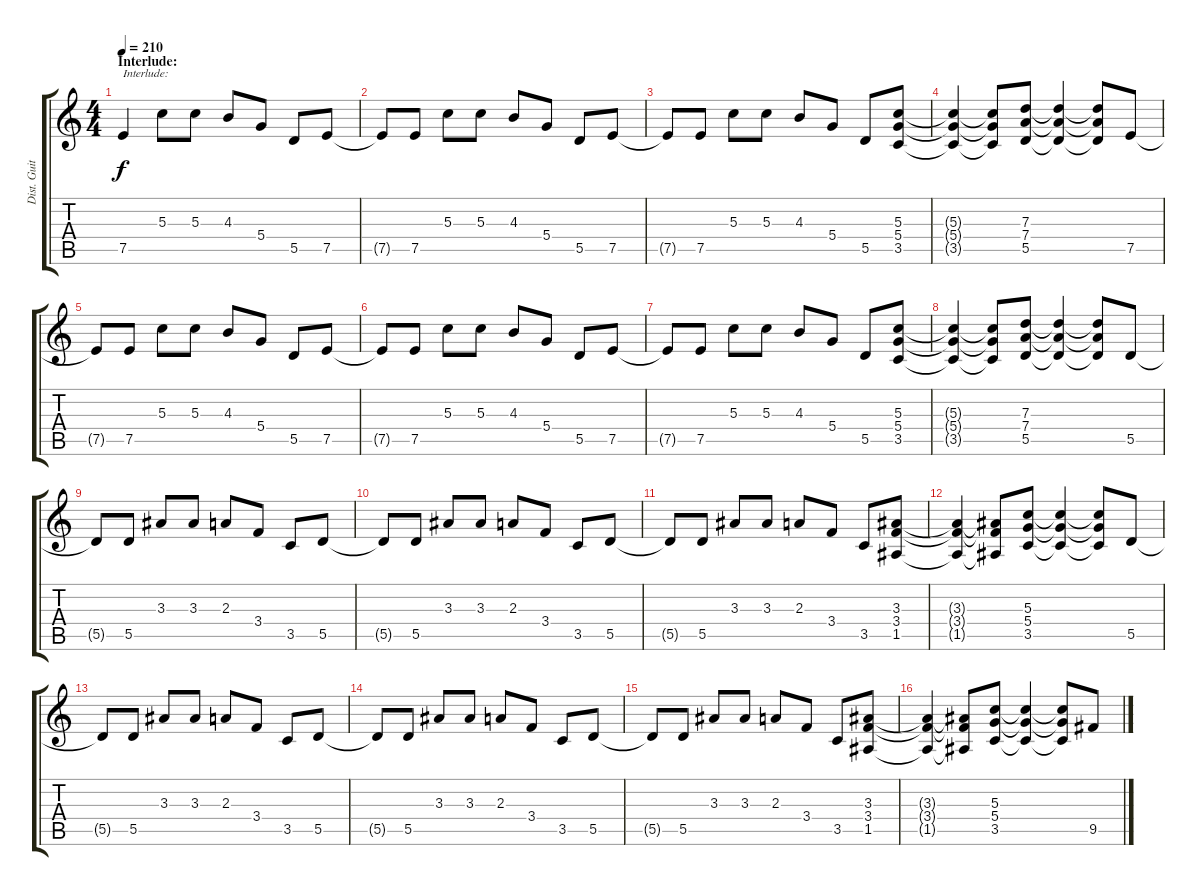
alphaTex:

\track ("Dist. Guitar 1" "Dist. Guit") {instrument distortionguitar}
\staff {score tabs}
\tuning (E4 B3 G3 D3 A2 E2) {hide}
\ts (4 4)
\section ("" "Interlude:")
\tempo 210
\clef g2
\ks c
7.5.4{txt "Interlude:" dy f} 5.3.8 5.3.8 4.3.8 5.4.8 5.5.8 7.5.8 |
7.5{t}.8 7.5.8 5.3.8 5.3.8 4.3.8 5.4.8 5.5.8 7.5.8 |
7.5{t}.8 7.5.8 5.3.8 5.3.8 4.3.8 5.4.8 5.5.8 (5.3 5.4 3.5).8 |
(5.3{t} 5.4{t} 3.5{t}).4 (5.3{t} 5.4{t} 3.5{t}).8 (7.3 7.4 5.5).8 (7.3{t} 7.4{t} 5.5{t}).4 (7.3{t} 7.4{t} 5.5{t}).8 7.5.8 |
7.5{t}.8 7.5.8 5.3.8 5.3.8 4.3.8 5.4.8 5.5.8 7.5.8 |
7.5{t}.8 7.5.8 5.3.8 5.3.8 4.3.8 5.4.8 5.5.8 7.5.8 |
7.5{t}.8 7.5.8 5.3.8 5.3.8 4.3.8 5.4.8 5.5.8 (5.3 5.4 3.5).8 |
(5.3{t} 5.4{t} 3.5{t}).4 (5.3{t} 5.4{t} 3.5{t}).8 (7.3 7.4 5.5).8 (7.3{t} 7.4{t} 5.5{t}).4 (7.3{t} 7.4{t} 5.5{t}).8 5.5.8 |
5.5{t}.8 5.5.8 3.3.8 3.3.8 2.3.8 3.4.8 3.5.8 5.5.8 |
5.5{t}.8 5.5.8 3.3.8 3.3.8 2.3.8 3.4.8 3.5.8 5.5.8 |
5.5{t}.8 5.5.8 3.3.8 3.3.8 2.3.8 3.4.8 3.5.8 (3.3 3.4 1.5).8 |
(3.3{t} 3.4{t} 1.5{t}).4 (3.3{t} 3.4{t} 1.5{t}).8 (5.3 5.4 3.5).8 (5.3{t} 5.4{t} 3.5{t}).4 (5.3{t} 5.4{t} 3.5{t}).8 5.5.8 |
5.5{t}.8 5.5.8 3.3.8 3.3.8 2.3.8 3.4.8 3.5.8 5.5.8 |
5.5{t}.8 5.5.8 3.3.8 3.3.8 2.3.8 3.4.8 3.5.8 5.5.8 |
5.5{t}.8 5.5.8 3.3.8 3.3.8 2.3.8 3.4.8 3.5.8 (3.3 3.4 1.5).8 |
(3.3{t} 3.4{t} 1.5{t}).4 (3.3{t} 3.4{t} 1.5{t}).8 (5.3 5.4 3.5).8 (5.3{t} 5.4{t} 3.5{t}).4 (5.3{t} 5.4{t} 3.5{t}).8 9.5.8
